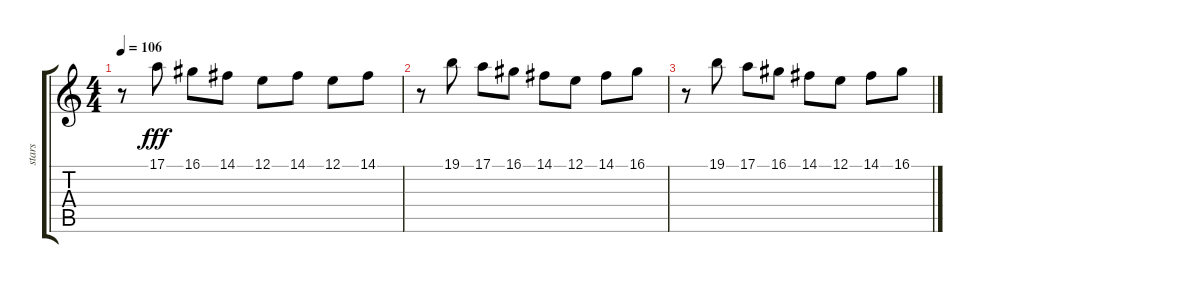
\track ("stars" "stars") {instrument dulcimer}
\staff {score tabs}
\tuning (E4 B3 G3 D3 A2 E2) {hide}
\ts (4 4)
\tempo 106
\clef g2
\ks c
r.8{dy fff} 17.1.8 16.1.8 14.1.8 12.1.8 14.1.8 12.1.8 14.1.8 |
r.8 19.1.8 17.1.8 16.1.8 14.1.8 12.1.8 14.1.8 16.1.8 |
r.8 19.1.8 17.1.8 16.1.8 14.1.8 12.1.8 14.1.8 16.1.8
